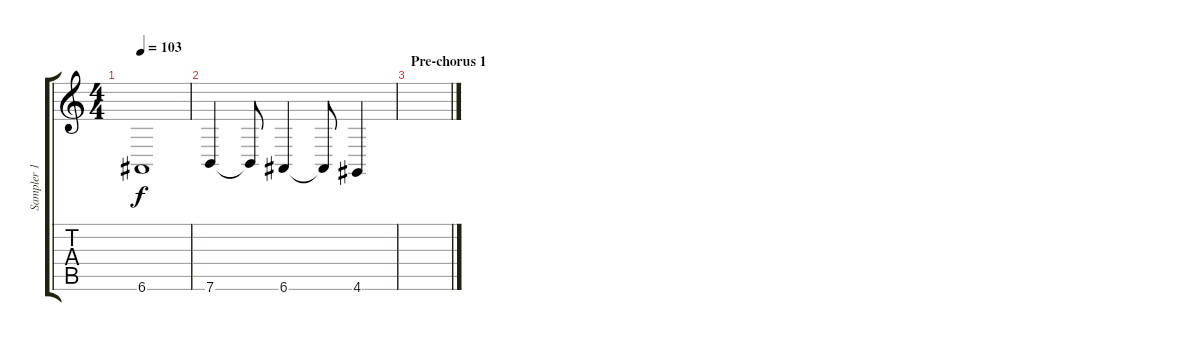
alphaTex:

\track ("Sampler 1 (Joseph Hahn)" "Sampler 1 ") {instrument stringensemble1}
\staff {score tabs}
\tuning (E4 B3 G3 D3 A2 E2) {hide}
\ts (4 4)
\tempo 103
\clef g2
\ks c
6.6.1{dy f} |
7.6.4 7.6{t}.8 6.6.4 6.6{t}.8 4.6.4 |
\section ("" "Pre-chorus 1")
